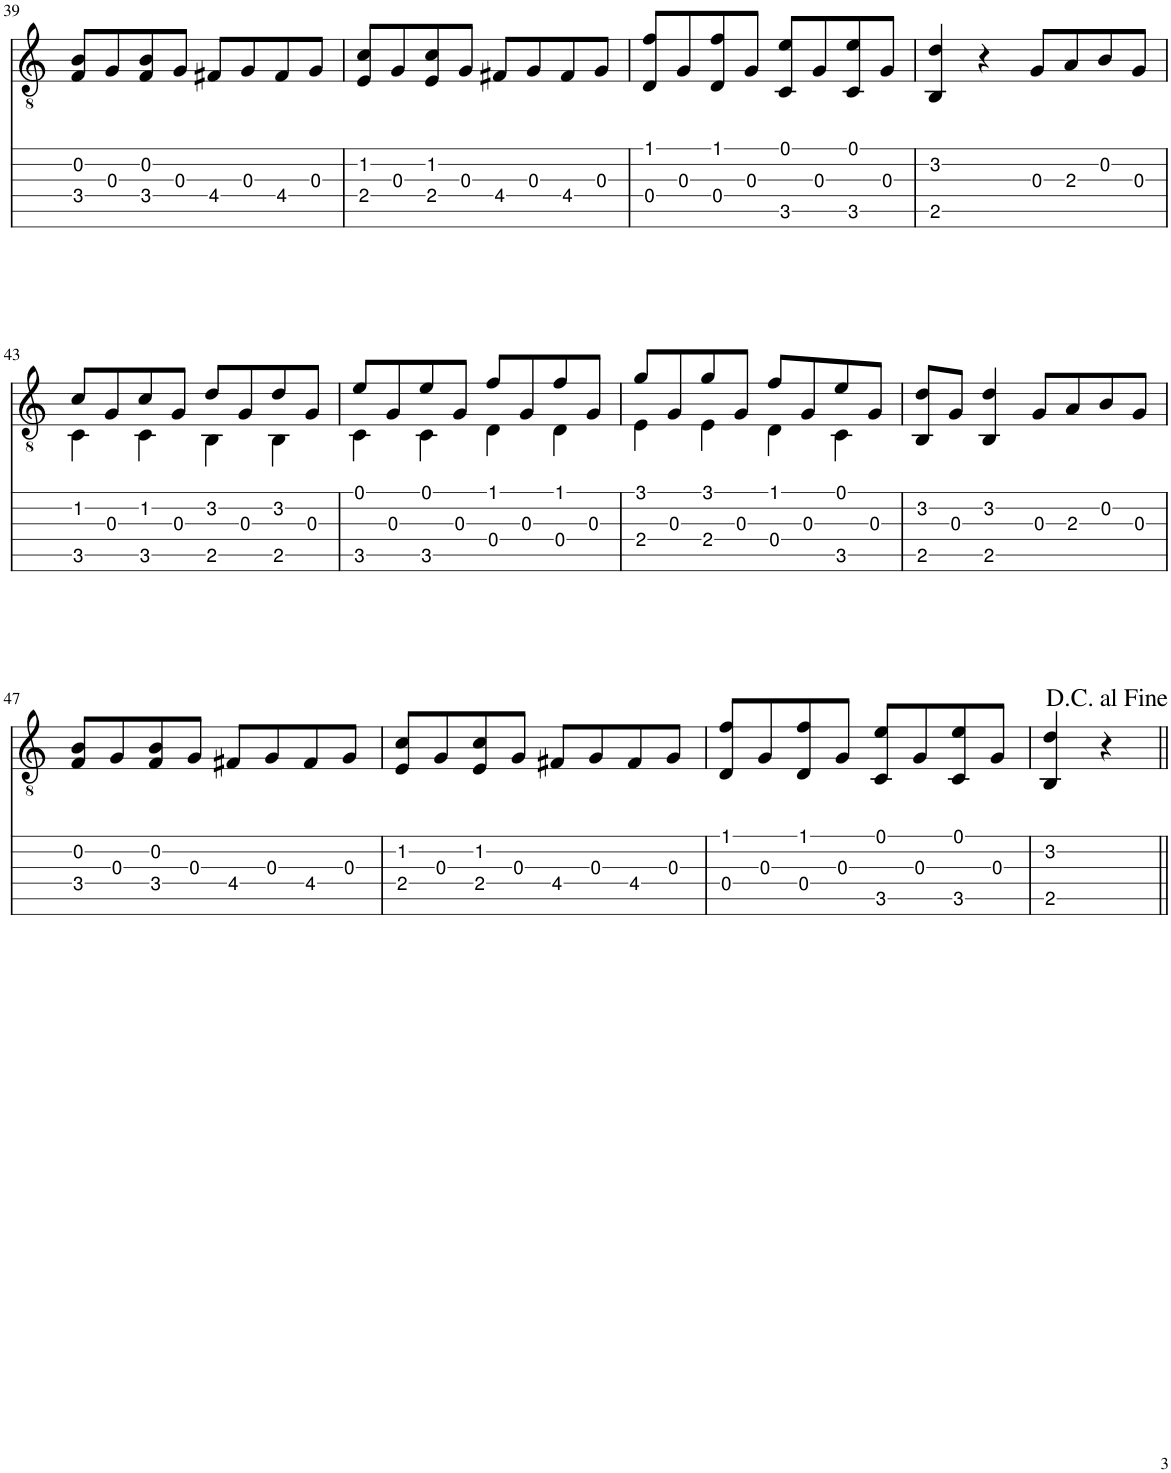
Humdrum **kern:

**kern	**kern
*part1	*part1
*staff2	*staff1
*I"Guitar	*
*I'Guit.	*
!!LO:PB:g=z
*	*clefGv2
*k[]	*k[]
*M4/4	*M4/4
=39	=39
8F\ 8B\L	8F/ 8B/L
8GJ	8G/
8F\ 8B\L	8F/ 8B/
8GJ	8G/J
8F#XL	8F#X/L
8GJ	8G/
8F#L	8F#/
8GJ	8G/J
=40	=40
8E\ 8c\L	8E/ 8c/L
8GJ	8G/
8E\ 8c\L	8E/ 8c/
8GJ	8G/J
8F#XL	8F#X/L
8GJ	8G/
8F#L	8F#/
8GJ	8G/J
=41	=41
8D\ 8f\L	8D/ 8f/L
8GJ	8G/
8D\ 8f\L	8D/ 8f/
8GJ	8G/J
8C\ 8e\L	8C/ 8e/L
8GJ	8G/
8C\ 8e\L	8C/ 8e/
8GJ	8G/J
=42	=42
4BB 4d	4BB/ 4d/
4r	4r
8GL	8G/L
8AJ	8A/
8BL	8B/
8GJ	8G/J
!!LO:LB:g=z
=43	=43
*^	*^
8cL	4C	8c/L	4C\
8GJ	.	8G/	.
8cL	4C	8c/	4C\
8GJ	.	8G/J	.
8dL	4BB	8d/L	4BB\
8GJ	.	8G/	.
8dL	4BB	8d/	4BB\
8GJ	.	8G/J	.
=44	=44	=44	=44
8eL	4C	8e/L	4C\
8GJ	.	8G/	.
8eL	4C	8e/	4C\
8GJ	.	8G/J	.
8fL	4D	8f/L	4D\
8GJ	.	8G/	.
8fL	4D	8f/	4D\
8GJ	.	8G/J	.
=45	=45	=45	=45
8gL	4E	8g/L	4E\
8GJ	.	8G/	.
8gL	4E	8g/	4E\
8GJ	.	8G/J	.
8fL	4D	8f/L	4D\
8GJ	.	8G/	.
8eL	4C	8e/	4C\
8GJ	.	8G/J	.
*v	*v	*	*
*	*v	*v
=46	=46
8BB\ 8d\L	8BB/ 8d/L
8GJ	8G/J
4BB 4d	4BB/ 4d/
8GL	8G/L
8AJ	8A/
8BL	8B/
8GJ	8G/J
!!LO:LB:g=z
=47	=47
8F\ 8B\L	8F/ 8B/L
8GJ	8G/
8F\ 8B\L	8F/ 8B/
8GJ	8G/J
8F#XL	8F#X/L
8GJ	8G/
8F#L	8F#/
8GJ	8G/J
=48	=48
8E\ 8c\L	8E/ 8c/L
8GJ	8G/
8E\ 8c\L	8E/ 8c/
8GJ	8G/J
8F#XL	8F#X/L
8GJ	8G/
8F#L	8F#/
8GJ	8G/J
=49	=49
8D\ 8f\L	8D/ 8f/L
8GJ	8G/
8D\ 8f\L	8D/ 8f/
8GJ	8G/J
8C\ 8e\L	8C/ 8e/L
8GJ	8G/
8C\ 8e\L	8C/ 8e/
8GJ	8G/J
=50	=50
4BB 4d	4BB/ 4d/
4r	4r
=||	=||
*-	*-
